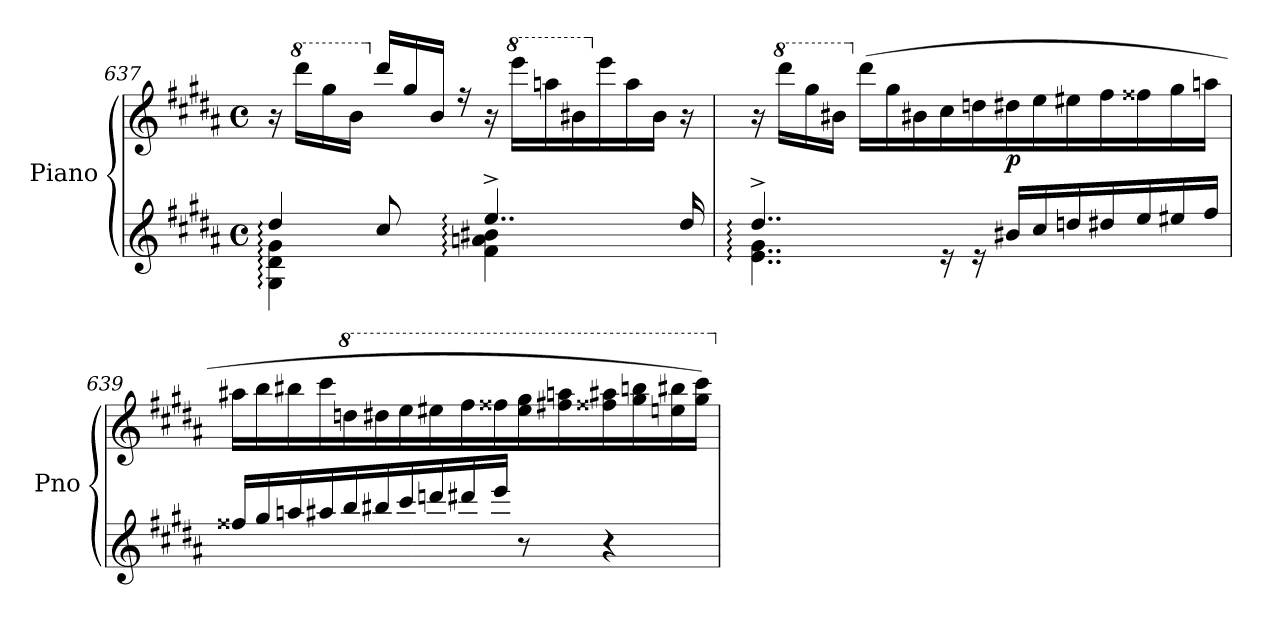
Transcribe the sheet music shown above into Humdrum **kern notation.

**kern	**kern	**dynam
*part1	*part1	*part1
*staff2	*staff1	*staff1/2
*I"Piano	*	*
*I'Pno	*	*
!!LO:LB:g=z
*clefG2	*clefG2	*
*k[f#c#g#d#a#]	*k[f#c#g#d#a#]	*
*M4/4	*M4/4	*
*met(c)	*met(c)	*
=637	=637	=637
*^	*^	*
*	*^	*	*	*
4dd#/	4G#\ 4d#\ 4g#\	4G#yy: 4d#yy: 4g#yy: 4dd#yy:	16r	4.ryy	.
*	*	*	*8va	*	*
.	.	.	16dddd#\LL	.	.
.	.	.	16ggg#\	.	.
.	.	.	16bb\JJ	.	.
*	*	*	*X8va	*	*
8cc#/L	4ryy	4ryy	16ddd#/LL	.	.
.	.	.	16gg#/	.	.
8ryy	.	.	16b/JJ	8b\J	.
.	.	.	16rff	.	.
4..ee^/	4f#\: 4an\: 4b#X\:	4f#yy: 4ayy: 4b#yy: 4eeyy:	16r	2ryy	.
*	*	*	*8va	*	*
.	.	.	16eeee\LL	.	.
.	.	.	16aaan\	.	.
.	.	.	16bb#X\	.	.
*	*	*	*X8va	*	*
.	4ryy	4ryy	16eee\	.	.
.	.	.	16aa\	.	.
.	.	.	16b#\JJ	.	.
16dd#/	.	.	16r	.	.
*	*	*	*v	*v	*
=638	=638	=638	=638	=638
4..dd#^/	4..e\ 4..g#\	4..eyy: 4..g#yy: 4..dd#yy:	16r	.
*	*	*	*8va	*
.	.	.	16dddd#\LL	.
.	.	.	16ggg#\	.
.	.	.	16bb#X\JJ	.
*	*	*	*X8va	*
.	.	.	(16ddd#\LL	.
.	.	.	16gg#\	.
.	.	.	16b#X\	.
16re	2ryy	2ryy	16cc#\	.
16re	.	.	16ddn\	.
!	!	!	!	!LO:DY:b
16b#X/LL	.	.	16dd#X\	p
16cc#/	.	.	16ee\	.
16ddn/	.	.	16ee#X\	.
16dd#X/	.	.	16ff#\	.
16ee/	.	.	16ff##X\	.
16ee#X/	.	.	16gg#\	.
16ff#/JJ	16ryy	16ryy	16aan\JJ	.
*v	*v	*v	*	*
!!LO:LB:g=z
=639	=639	=639
16ff##X/LL	16aa#X\LL	.
16gg#/	16bb\	.
16aan/	16bb#X\	.
16aa#X/	16ccc#\	.
*	*8va	*
16bb/	16dddn\	.
16bb#X/	16ddd#X\	.
16ccc#/	16eee\	.
16dddn/	16eee#X\	.
16ddd#X/	16fff#\	.
16eee/JJ	16fff##X\	.
8r	16eee#\ 16ggg#\	.
.	16fff#X\ 16aaan\	.
4r	16fff##X\ 16aaa#X\	.
.	16ggg#\ 16bbbn\	.
.	16eeen\ 16bbb#X\	.
.	16ggg#\ 16cccc#\JJ)	.
*	*X8va	*
=	=	=
*-	*-	*-
